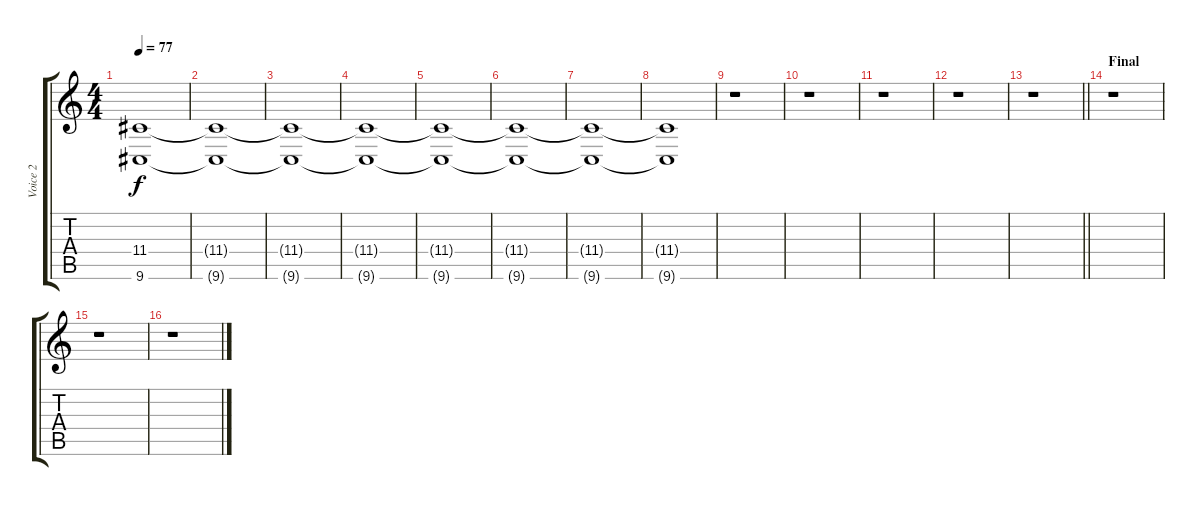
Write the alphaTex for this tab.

\track ("Voice 2" "Voice 2") {instrument synthvoice}
\staff {score tabs}
\tuning (E4 B3 G3 D3 A2 E2) {hide}
\ts (4 4)
\tempo 77
\clef g2
\ks c
(11.4{t} 9.6{t}).1{dy f} |
(11.4{t} 9.6{t}).1 |
(11.4{t} 9.6{t}).1 |
(11.4{t} 9.6{t}).1 |
(11.4{t} 9.6{t}).1 |
(11.4{t} 9.6{t}).1{volume 0} |
(11.4{t} 9.6{t}).1 |
(11.4{t} 9.6{t}).1 |
r.1 |
r.1 |
r.1 |
r.1 |
\barLineRight lightlight
r.1 |
\section ("" "Final")
r.1 |
r.1 |
r.1
